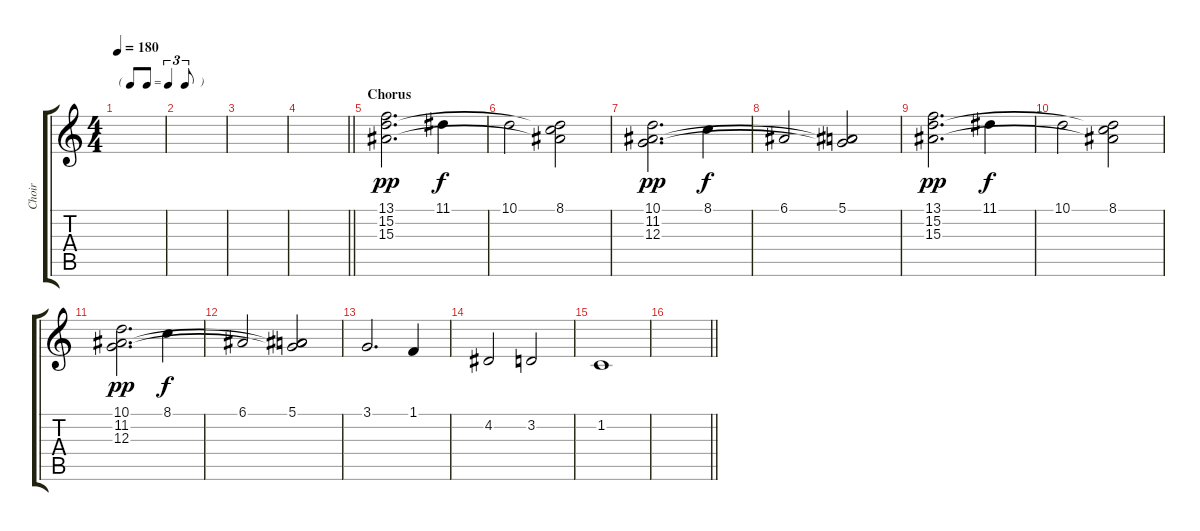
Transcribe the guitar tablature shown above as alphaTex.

\track ("Choir" "Choir") {instrument pad4choir}
\staff {score tabs}
\tuning (E4 B3 G3 D3 A2 E2) {hide}
\ts (4 4)
\tf triplet8th
\tempo 180
\clef g2
\ks c
|
|
|
\barLineRight lightlight
|
\section ("" "Chorus")
(13.1 15.2 15.3).2{d dy pp} 11.1.4{dy f} |
10.1.2 (8.1 15.2{t} 15.3{t}).2 |
(10.1 11.2 12.3).2{d dy pp} 8.1.4{dy f} |
6.1.2 (5.1 11.2{t} 12.3{t}).2 |
(13.1 15.2 15.3).2{d dy pp} 11.1.4{dy f} |
10.1.2 (8.1 15.2{t} 15.3{t}).2 |
(10.1 11.2 12.3).2{d dy pp} 8.1.4{dy f} |
6.1.2 (5.1 11.2{t} 12.3{t}).2 |
3.1.2{d} 1.1.4 |
4.2.2 3.2.2 |
1.2.1 |
\barLineRight lightlight
